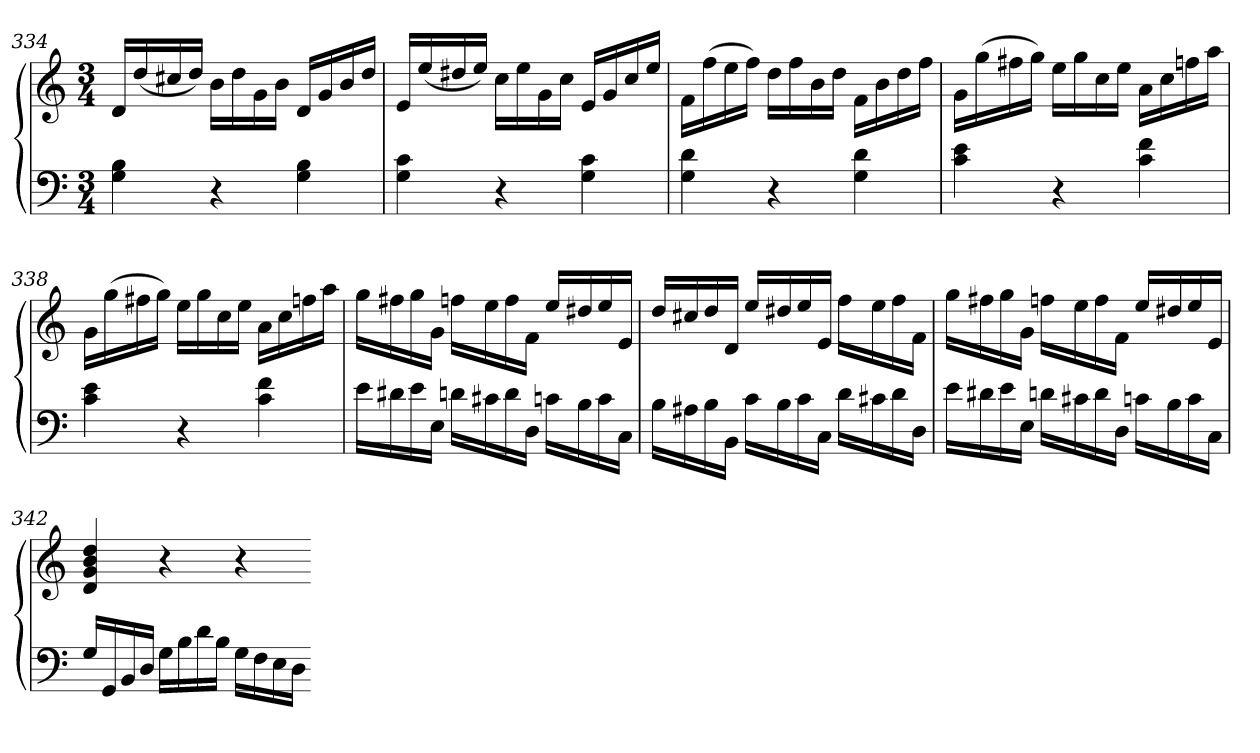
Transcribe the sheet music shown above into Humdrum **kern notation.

**kern	**kern
*part1	*part1
*staff2	*staff1
*clefF4	*clefG2
*k[]	*k[]
*C:	*C:
*M3/4	*M3/4
=334	=334
4G 4B	16dLL
.	(16dd
.	16cc#X
.	16ddJJ)
4r	16bLL
.	16dd
.	16g
.	16bJJ
4G 4B	16dLL
.	16g
.	16b
.	16ddJJ
=335	=335
4G 4c	16eLL
.	(16ee
.	16dd#X
.	16eeJJ)
4r	16ccLL
.	16ee
.	16g
.	16ccJJ
4G 4c	16eLL
.	16g
.	16cc
.	16eeJJ
=336	=336
4G 4d	16fLL
.	(16ff
.	16ee
.	16ffJJ)
4r	16ddLL
.	16ff
.	16b
.	16ddJJ
4G 4d	16fLL
.	16b
.	16dd
.	16ffJJ
=337	=337
4c 4e	16gLL
.	(16gg
.	16ff#X
.	16ggJJ)
4r	16eeLL
.	16gg
.	16cc
.	16eeJJ
4c 4f	16aLL
.	16cc
.	16ffn
.	16aaJJ
=338	=338
4c 4e	16gLL
.	(16gg
.	16ff#X
.	16ggJJ)
4r	16eeLL
.	16gg
.	16cc
.	16eeJJ
4c 4f	16aLL
.	16cc
.	16ffn
.	16aaJJ
=339	=339
16eLL	16ggLL
16d#X	16ff#X
16e	16gg
16EJJ	16gJJ
16dnLL	16ffnLL
16c#X	16ee
16d	16ff
16DJJ	16fJJ
16cnLL	16eeLL
16B	16dd#X
16c	16ee
16CJJ	16eJJ
=340	=340
16BLL	16ddLL
16A#X	16cc#X
16B	16dd
16BBJJ	16dJJ
16cLL	16eeLL
16B	16dd#X
16c	16ee
16CJJ	16eJJ
16dLL	16ffLL
16c#X	16ee
16d	16ff
16DJJ	16fJJ
=341	=341
16eLL	16ggLL
16d#X	16ff#X
16e	16gg
16EJJ	16gJJ
16dnLL	16ffnLL
16c#X	16ee
16d	16ff
16DJJ	16fJJ
16cnLL	16eeLL
16B	16dd#X
16c	16ee
16CJJ	16eJJ
=342	=342
16GLL	4d 4g 4b 4dd
16GG	.
16BB	.
16DJJ	.
16GLL	4r
16B	.
16d	.
16BJJ	.
16GLL	4r
16F	.
16E	.
16DJJ	.
=-	=-
*-	*-
